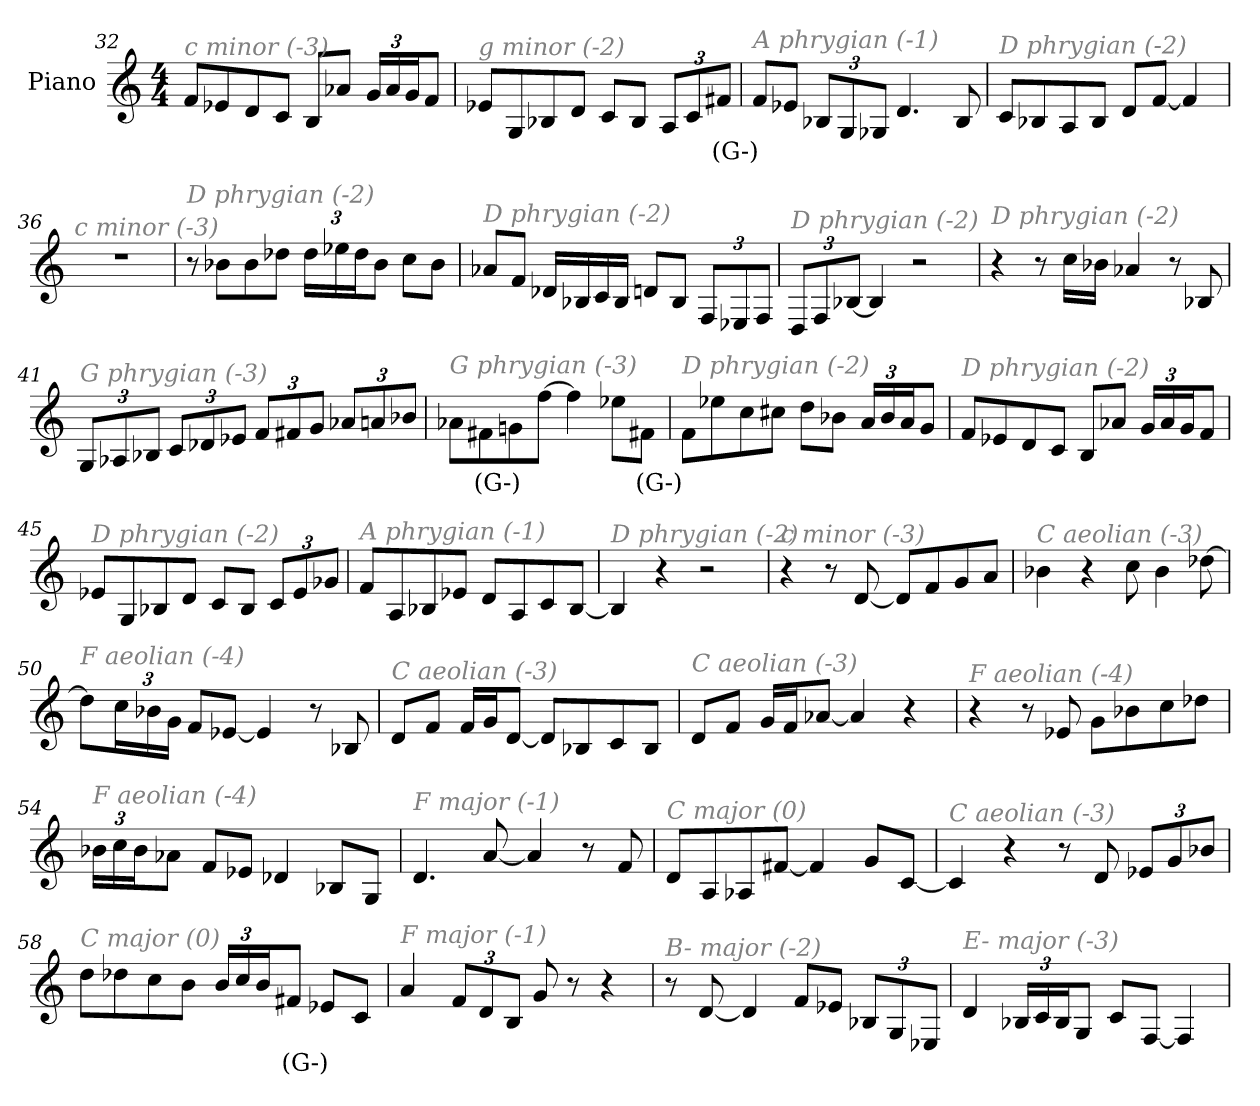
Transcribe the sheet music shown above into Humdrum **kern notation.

**kern	**text
*part1	*part1
*staff1	*staff1
*I"Piano	*
*I'Pno	*
!!LO:LB:g=z
*clefG2	*
*k[]	*
*M4/4	*
=32	=32
!LO:TX:i:color=#808080:t=c minor (-3)	!
8f/L	.
8e-X/	.
8d/	.
8c/J	.
8B/L	.
8a-X/J	.
*Xbrackettup	*
24g/LL	.
24a-/	.
24g/J	.
8f/J	.
=33	=33
!LO:TX:i:color=#808080:t=g minor (-2)	!
8e-X/L	.
8G/	.
8B-X/	.
8d/J	.
8c/L	.
8B-/J	.
12A/L	.
12c/	.
12f#Xi/J	(G-)
=34	=34
!LO:TX:i:color=#808080:t=A phrygian (-1)	!
8f/L	.
8e-X/J	.
12B-X/L	.
12G/	.
12G-X/J	.
4.d/	.
8B-/	.
=35	=35
!LO:TX:i:color=#808080:t=D phrygian (-2)	!
8c/L	.
8B-X/	.
8A/	.
8B-/J	.
8d/L	.
[8f/J	.
4f/]	.
!!LO:LB:g=z
=36	=36
!LO:TX:i:color=#808080:t=c minor (-3)	!
1r	.
=37	=37
!LO:TX:i:color=#808080:t=D phrygian (-2)	!
8r	.
8b-X\L	.
8b-\	.
8dd-X\J	.
24dd-\LL	.
24ee-X\	.
24dd-\J	.
8b-\J	.
8cc\L	.
8b-\J	.
=38	=38
!LO:TX:i:color=#808080:t=D phrygian (-2)	!
8a-X/L	.
8f/J	.
16d-X/LL	.
16B-X/	.
16c/	.
16B-/JJ	.
8dn/L	.
8B-/J	.
12F/L	.
12E-X/	.
12F/J	.
=39	=39
!LO:TX:i:color=#808080:t=D phrygian (-2)	!
12D/L	.
12F/	.
[12B-X/J	.
4B-/]	.
2r	.
!!LO:PB:g=z
=40	=40
!LO:TX:i:color=#808080:t=D phrygian (-2)	!
4r	.
8r	.
16cc\LL	.
16b-X\JJ	.
4a-X/	.
8r	.
8B-X/	.
=41	=41
!LO:TX:i:color=#808080:t=G phrygian (-3)	!
12G/L	.
12A-X/	.
12B-X/J	.
12c/L	.
12d-X/	.
12e-X/J	.
12f/L	.
12f#X/	.
12g/J	.
12a-X/L	.
12an/	.
12b-X/J	.
=42	=42
!LO:TX:i:color=#808080:t=G phrygian (-3)	!
8a-X\L	.
8f#Xi\	(G-)
8gn\	.
[8ff\J	.
4ff\]	.
8ee-X\L	.
8f#Xi\J	(G-)
!!LO:LB:g=z
=43	=43
!LO:TX:i:color=#808080:t=D phrygian (-2)	!
8f\L	.
8ee-X\	.
8cc\	.
8cc#X\J	.
8dd\L	.
8b-X\J	.
24a/LL	.
24b-/	.
24a/J	.
8g/J	.
=44	=44
!LO:TX:i:color=#808080:t=D phrygian (-2)	!
8f/L	.
8e-X/	.
8d/	.
8c/J	.
8B/L	.
8a-X/J	.
24g/LL	.
24a-/	.
24g/J	.
8f/J	.
=45	=45
!LO:TX:i:color=#808080:t=D phrygian (-2)	!
8e-X/L	.
8G/	.
8B-X/	.
8d/J	.
8c/L	.
8B-/J	.
12c/L	.
12e-/	.
12g-X/J	.
!!LO:LB:g=z
=46	=46
!LO:TX:i:color=#808080:t=A phrygian (-1)	!
8f/L	.
8A/	.
8B-X/	.
8e-X/J	.
8d/L	.
8A/	.
8c/	.
[8B-/J	.
=47	=47
!LO:TX:i:color=#808080:t=D phrygian (-2)	!
4B-/]	.
4r	.
2r	.
=48	=48
!LO:TX:i:color=#808080:t=c minor (-3)	!
4r	.
8r	.
[8d/	.
8d/L]	.
8f/	.
8g/	.
8a/J	.
=49	=49
!LO:TX:i:color=#808080:t=C aeolian (-3)	!
4b-X\	.
4r	.
8cc\	.
4b-\	.
[8dd-X\	.
=50	=50
!LO:TX:i:color=#808080:t=F aeolian (-4)	!
8dd-\L]	.
24cc\L	.
24b-X\	.
24g\JJ	.
8f/L	.
[8e-X/J	.
4e-/]	.
8r	.
8B-X/	.
!!LO:LB:g=z
=51	=51
!LO:TX:i:color=#808080:t=C aeolian (-3)	!
8d/L	.
8f/J	.
16f/LL	.
16g/J	.
[8d/J	.
8d/L]	.
8B-X/	.
8c/	.
8B-/J	.
=52	=52
!LO:TX:i:color=#808080:t=C aeolian (-3)	!
8d/L	.
8f/J	.
16g/LL	.
16f/J	.
[8a-X/J	.
4a-/]	.
4r	.
=53	=53
!LO:TX:i:color=#808080:t=F aeolian (-4)	!
4r	.
8r	.
8e-X/	.
8g\L	.
8b-X\	.
8cc\	.
8dd-X\J	.
=54	=54
!LO:TX:i:color=#808080:t=F aeolian (-4)	!
24b-X\LL	.
24cc\	.
24b-\J	.
8a-X\J	.
8f/L	.
8e-X/J	.
4d-X/	.
8B-X/L	.
8G/J	.
!!LO:LB:g=z
=55	=55
!LO:TX:i:color=#808080:t=F major (-1)	!
4.d/	.
[8a/	.
4a/]	.
8r	.
8f/	.
=56	=56
!LO:TX:i:color=#808080:t=C major (0)	!
8d/L	.
8A/	.
8A-X/	.
[8f#X/J	.
4f#/]	.
8g/L	.
[8c/J	.
=57	=57
!LO:TX:i:color=#808080:t=C aeolian (-3)	!
4c/]	.
4r	.
8r	.
8d/	.
12e-X/L	.
12g/	.
12b-X/J	.
=58	=58
!LO:TX:i:color=#808080:t=C major (0)	!
8dd\L	.
8dd-X\	.
8cc\	.
8b\J	.
24b/LL	.
24cc/	.
24b/J	.
8f#Xi/J	(G-)
8e-X/L	.
8c/J	.
!!LO:LB:g=z
=59	=59
!LO:TX:i:color=#808080:t=F major (-1)	!
4a/	.
12f/L	.
12d/	.
12B/J	.
8g/	.
8r	.
4r	.
=60	=60
!LO:TX:i:color=#808080:t=B- major (-2)	!
8r	.
[8d/	.
4d/]	.
8f/L	.
8e-X/J	.
12B-X/L	.
12G/	.
12E-X/J	.
=61	=61
!LO:TX:i:color=#808080:t=E- major (-3)	!
4d/	.
24B-X/LL	.
24c/	.
24B-/J	.
8G/J	.
8c/L	.
[8F/J	.
4F/]	.
=	=
*-	*-
